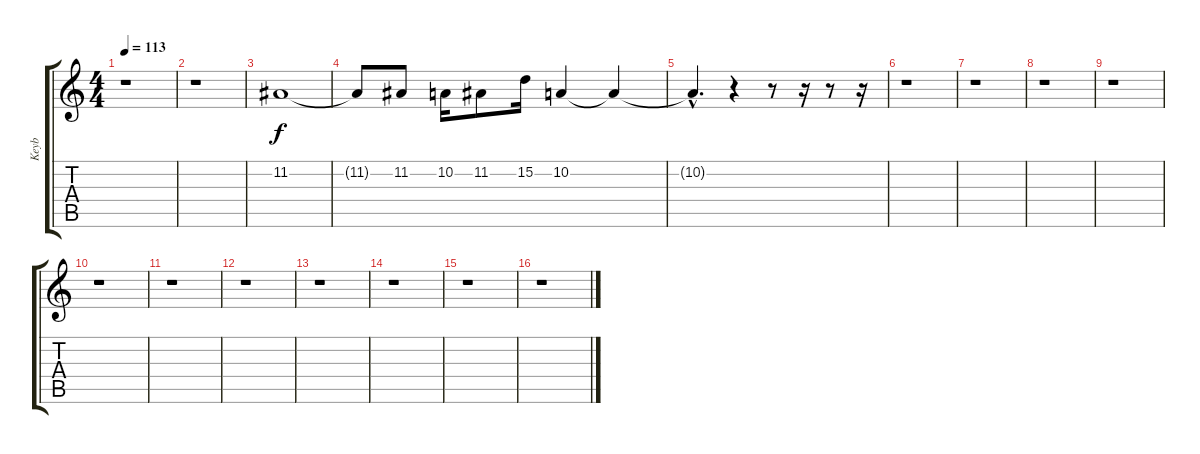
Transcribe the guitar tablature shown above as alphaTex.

\track ("Keyb" "Keyb") {instrument drawbarorgan}
\staff {score tabs}
\tuning (E4 B3 G3 D3 A2 E2) {hide}
\ts (4 4)
\tempo 113
\clef g2
\ks c
r.1{dy f} |
r.1 |
11.2.1 |
11.2{t}.8 11.2.8 10.2.16 11.2.8 15.2.16 10.2.4 10.2{t}.4 |
10.2{hac t}.4{d} r.4 r.8 r.16 r.8 r.16 |
r.1 |
r.1 |
r.1 |
r.1 |
r.1 |
r.1 |
r.1 |
r.1 |
r.1 |
r.1 |
r.1
